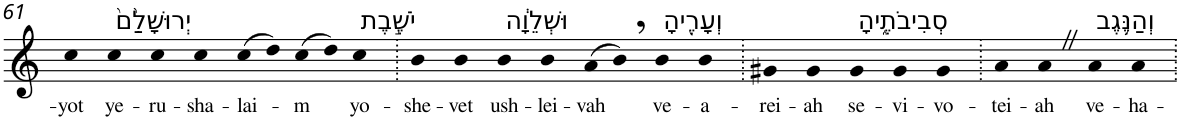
**kern	**text
*part1	*part1
*staff1	*staff1
*I"Piano	*
*I'Pno	*
!!LO:PB:g=z
*clefG2	*
*k[]	*
=61	=61
!	!LO:LY:b
4cc	-yot
!LO:TX:a:t=יְרוּשָׁלִַ֙ם֙	!
!	!LO:LY:b
4cc	ye-
!	!LO:LY:b
4cc	-ru-
!	!LO:LY:b
4cc	-sha-
!	!LO:LY:b
(>8cc	-lai-
8dd)	.
!	!LO:LY:b
(>8cc	-m
8dd)	.
!LO:TX:a:t=יֹשֶׁ֣בֶת	!
!	!LO:LY:b
4cc	yo-
=62.	=62.
!	!LO:LY:b
4b	-she-
!	!LO:LY:b
4b	-vet
!LO:TX:a:t=וּשְׁלֵוָ֔ה	!
!	!LO:LY:b
4b	ush-
!	!LO:LY:b
4b	-lei-
!	!LO:LY:b
(>8a	-vah
8b,)	.
!LO:TX:a:t=וְעָרֶ֖יהָ	!
!	!LO:LY:b
4b	ve-
!	!LO:LY:b
4b	-a-
=63.	=63.
!	!LO:LY:b
4g#X	-rei-
!	!LO:LY:b
4g#	-ah
!LO:TX:a:t=סְבִיבֹתֶ֑יהָ	!
!	!LO:LY:b
4g#	se-
!	!LO:LY:b
4g#	-vi-
!	!LO:LY:b
4g#	-vo-
=64.	=64.
!	!LO:LY:b
4a	-tei-
!	!LO:LY:b
4aZ	-ah
!LO:TX:a:t=וְהַנֶּ֥גֶב	!
!	!LO:LY:b
4a	ve-
!	!LO:LY:b
4a	-ha-
=.	=.
*-	*-
